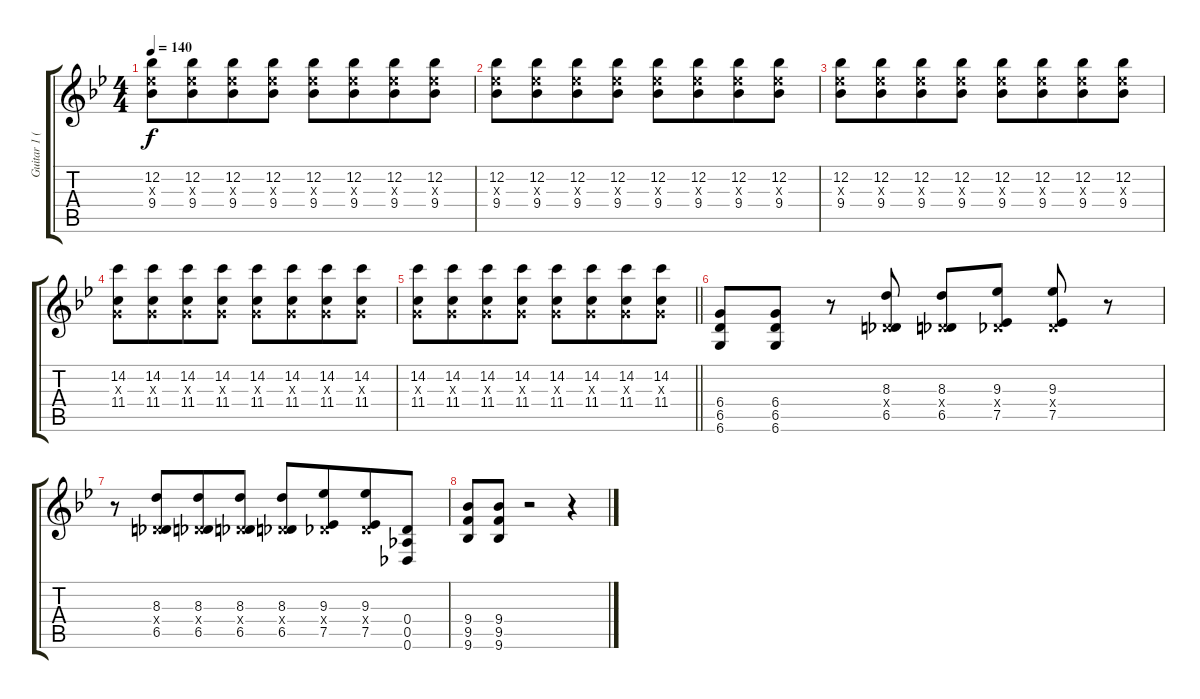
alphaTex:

\track ("Guitar 1 (Tomo)" "Guitar 1 (") {instrument electricguitarjazz}
\staff {score tabs}
\tuning (Eb4 Bb3 Gb3 Db3 Ab2 Db2) {hide}
\ts (4 4)
\tempo 140
\clef g2
\ks gminor
(12.2 9.3{x} 9.4).8{dy f} (12.2 9.3{x} 9.4).8{beam merge} (12.2 9.3{x} 9.4).8 (12.2 9.3{x} 9.4).8 (12.2 9.3{x} 9.4).8 (12.2 9.3{x} 9.4).8{beam merge} (12.2 9.3{x} 9.4).8 (12.2 9.3{x} 9.4).8 |
(12.2 9.3{x} 9.4).8 (12.2 9.3{x} 9.4).8{beam merge} (12.2 9.3{x} 9.4).8 (12.2 9.3{x} 9.4).8 (12.2 9.3{x} 9.4).8 (12.2 9.3{x} 9.4).8{beam merge} (12.2 9.3{x} 9.4).8 (12.2 9.3{x} 9.4).8 |
(12.2 9.3{x} 9.4).8 (12.2 9.3{x} 9.4).8{beam merge} (12.2 9.3{x} 9.4).8 (12.2 9.3{x} 9.4).8 (12.2 9.3{x} 9.4).8 (12.2 9.3{x} 9.4).8{beam merge} (12.2 9.3{x} 9.4).8 (12.2 9.3{x} 9.4).8 |
(14.2 1.3{x} 11.4).8 (14.2 1.3{x} 11.4).8{beam merge} (14.2 1.3{x} 11.4).8 (14.2 1.3{x} 11.4).8 (14.2 1.3{x} 11.4).8 (14.2 1.3{x} 11.4).8{beam merge} (14.2 1.3{x} 11.4).8 (14.2 1.3{x} 11.4).8 |
\barLineRight lightlight
(14.2 1.3{x} 11.4).8 (14.2 1.3{x} 11.4).8{beam merge} (14.2 1.3{x} 11.4).8 (14.2 1.3{x} 11.4).8 (14.2 1.3{x} 11.4).8 (14.2 1.3{x} 11.4).8{beam merge} (14.2 1.3{x} 11.4).8 (14.2 1.3{x} 11.4).8 |
(6.4 6.5 6.6).8 (6.4 6.5 6.6).8 r.8 (8.3 0.4{x} 6.5).8 (8.3 0.4{x} 6.5).8 (9.3 0.4{x} 7.5).8 (9.3 0.4{x} 7.5).8 r.8 |
r.8 (8.3 0.4{x} 6.5).8{beam merge} (8.3 0.4{x} 6.5).8 (8.3 0.4{x} 6.5).8 (8.3 0.4{x} 6.5).8 (9.3 0.4{x} 7.5).8{beam merge} (9.3 0.4{x} 7.5).8 (0.4 0.5 0.6).8 |
(9.4 9.5 9.6).8 (9.4 9.5 9.6).8 r.2 r.4
